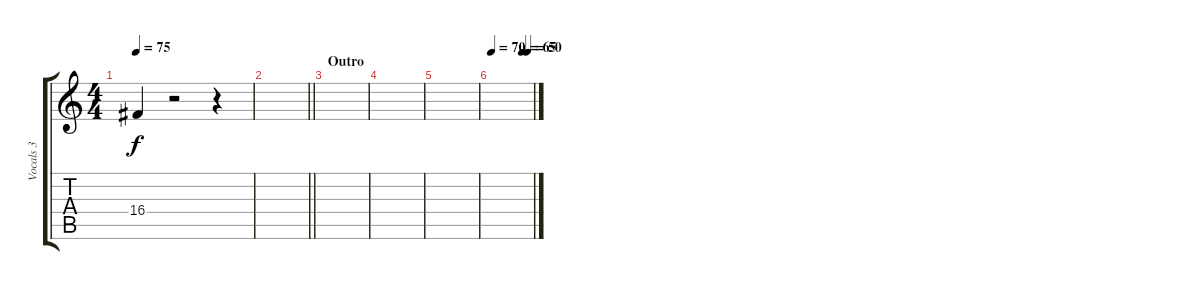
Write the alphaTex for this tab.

\track ("Vocals 3" "Vocals 3") {mute instrument lead2sawtooth}
\staff {score tabs}
\tuning (E4 B3 G3 D3 A2 E2) {hide}
\ts (4 4)
\tempo 75
\clef g2
\ks c
16.4.4{dy f} r.2 r.4 |
\barLineRight lightlight
|
\section ("" "Outro")
|
|
|
\tempo 70
\tempo (65 0.75)
\tempo (50 0.875)
